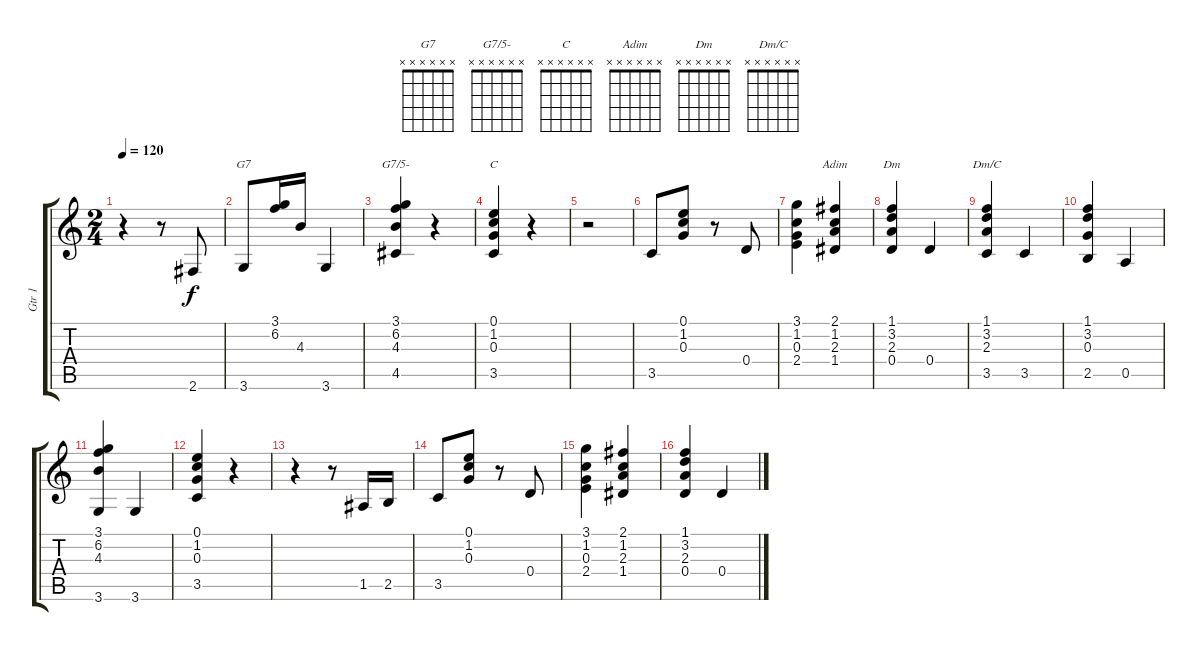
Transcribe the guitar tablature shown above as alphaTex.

\track ("Gtr 1" "Gtr 1") {instrument acousticguitarnylon}
\staff {score tabs}
\tuning (E4 B3 G3 D3 A2 E2) {hide}
\chord ("G7" x x x x x x) {firstfret 0}
\chord ("G7/5-" x x x x x x) {firstfret 0}
\chord ("C" x x x x x x) {firstfret 0}
\chord ("Adim" x x x x x x) {firstfret 0}
\chord ("Dm" x x x x x x) {firstfret 0}
\chord ("Dm/C" x x x x x x) {firstfret 0}
\ts (2 4)
\tempo 120
\clef g2
\ks c
r.4{dy f} r.8 2.6.8 |
3.6.8{ch "G7"} (3.1 6.2).16 4.3.16 3.6.4 |
(3.1 6.2 4.3 4.5).4{ch "G7/5-"} r.4 |
(0.1 1.2 0.3 3.5).4{ch "C"} r.4 |
r.2 |
3.5.8 (0.1 1.2 0.3).8 r.8 0.4.8 |
(3.1 1.2 0.3 2.4).4 (2.1 1.2 2.3 1.4).4{ch "Adim"} |
(1.1 3.2 2.3 0.4).4{ch "Dm"} 0.4.4 |
(1.1 3.2 2.3 3.5).4{ch "Dm/C"} 3.5.4 |
(1.1 3.2 0.3 2.5).4 0.5.4 |
(3.1 6.2 4.3 3.6).4 3.6.4 |
(0.1 1.2 0.3 3.5).4 r.4 |
r.4 r.8 1.5.16 2.5.16 |
3.5.8 (0.1 1.2 0.3).8 r.8 0.4.8 |
(3.1 1.2 0.3 2.4).4 (2.1 1.2 2.3 1.4).4 |
(1.1 3.2 2.3 0.4).4 0.4.4
